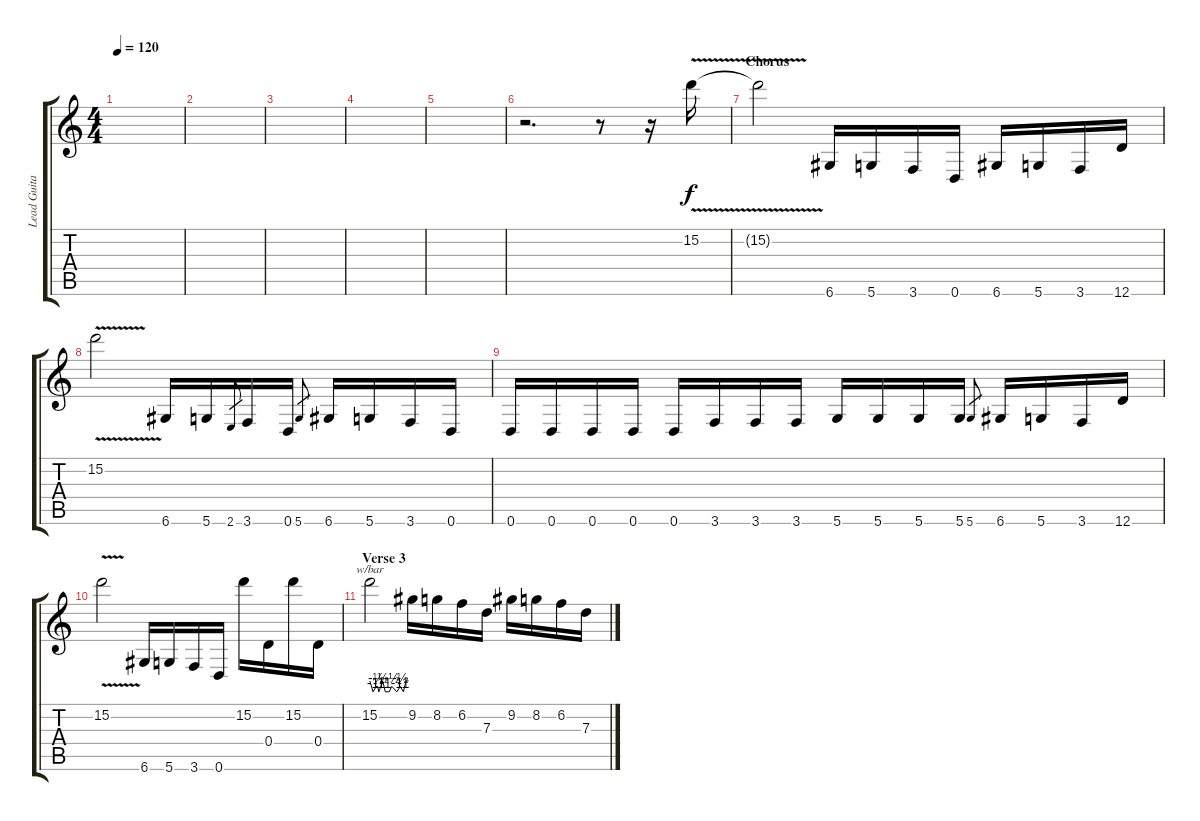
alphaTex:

\track ("Lead Guitar" "Lead Guita") {instrument overdrivenguitar}
\staff {score tabs}
\tuning (E4 B3 G3 D3 A2 D2) {hide}
\ts (4 4)
\tempo 120
\clef g2
\ks c
|
|
|
|
|
r.2{d} r.8 r.16 15.2{v}.16 |
\section ("" "Chorus")
15.2{t}.2 6.6.16 5.6.16 3.6.16 0.6.16 6.6.16 5.6.16 3.6.16 12.6.16 |
15.2{v}.2 6.6.16 5.6.16 2.6.8{gr} 3.6.16 0.6.16 5.6.8{gr} 6.6.16 5.6.16 3.6.16 0.6.16 |
0.6.16 0.6.16 0.6.16 0.6.16 0.6.16 3.6.16 3.6.16 3.6.16 5.6.16 5.6.16 5.6.16 5.6.16 5.6.8{gr} 6.6.16 5.6.16 3.6.16 12.6.16 |
15.2{v}.2 6.6.16 5.6.16 3.6.16 0.6.16 15.2.16 0.4.16 15.2.16 0.4.16 |
\section ("" "Verse 3")
15.2.2{tbe (custom default 0 0 5 -4 10 -2 12 -2 14 -4 17 -2 20 0 24 -4 30 -4 34 -2 42 -4 47 -2 52 -4 56 0 60 0)} 9.2.16 8.2.16 6.2.16 7.3.16 9.2.16 8.2.16 6.2.16 7.3.16
